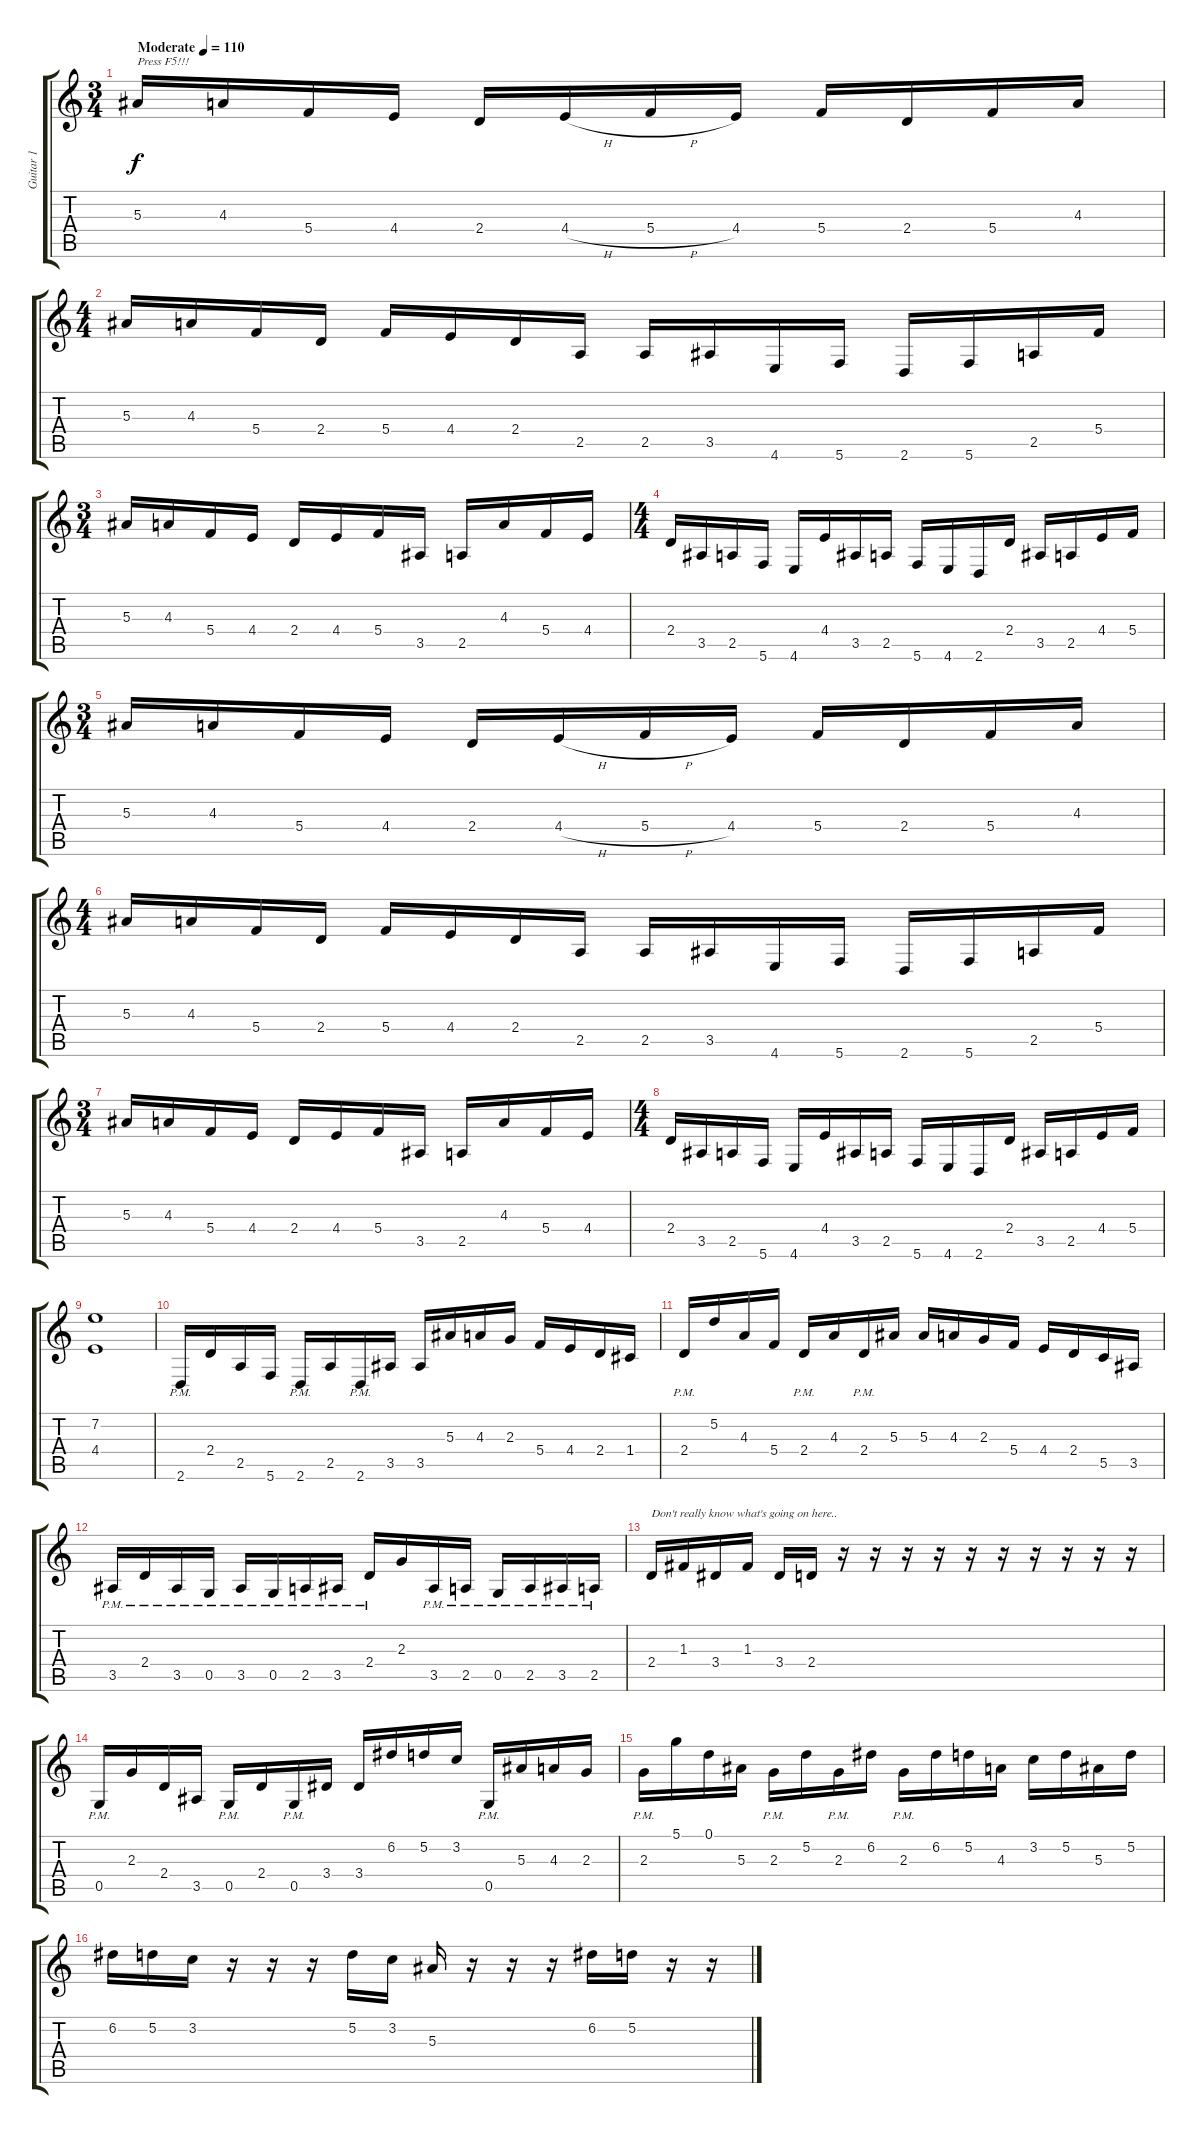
\track ("Guitar 1" "Guitar 1") {instrument overdrivenguitar}
\staff {score tabs}
\tuning (D4 A3 F3 C3 G2 C2) {hide}
\ts (3 4)
\tempo (110 "Moderate")
\clef g2
\ks c
5.3.16{txt "Press F5!!!" dy f instrument overdrivenguitar} 4.3.16 5.4.16 4.4.16 2.4.16 4.4{h}.16 5.4{h}.16 4.4.16 5.4.16 2.4.16 5.4.16 4.3.16 |
\ts (4 4)
5.3.16 4.3.16 5.4.16 2.4.16 5.4.16 4.4.16 2.4.16 2.5.16 2.5.16 3.5.16 4.6.16 5.6.16 2.6.16 5.6.16 2.5.16 5.4.16 |
\ts (3 4)
5.3.16 4.3.16 5.4.16 4.4.16 2.4.16 4.4.16 5.4.16 3.5.16 2.5.16 4.3.16 5.4.16 4.4.16 |
\ts (4 4)
2.4.16 3.5.16 2.5.16 5.6.16 4.6.16 4.4.16 3.5.16 2.5.16 5.6.16 4.6.16 2.6.16 2.4.16 3.5.16 2.5.16 4.4.16 5.4.16 |
\ts (3 4)
5.3.16 4.3.16 5.4.16 4.4.16 2.4.16 4.4{h}.16 5.4{h}.16 4.4.16 5.4.16 2.4.16 5.4.16 4.3.16 |
\ts (4 4)
5.3.16 4.3.16 5.4.16 2.4.16 5.4.16 4.4.16 2.4.16 2.5.16 2.5.16 3.5.16 4.6.16 5.6.16 2.6.16 5.6.16 2.5.16 5.4.16 |
\ts (3 4)
5.3.16 4.3.16 5.4.16 4.4.16 2.4.16 4.4.16 5.4.16 3.5.16 2.5.16 4.3.16 5.4.16 4.4.16 |
\ts (4 4)
2.4.16 3.5.16 2.5.16 5.6.16 4.6.16 4.4.16 3.5.16 2.5.16 5.6.16 4.6.16 2.6.16 2.4.16 3.5.16 2.5.16 4.4.16 5.4.16 |
(7.2 4.4).1 |
2.6{pm}.16 2.4.16 2.5.16 5.6.16 2.6{pm}.16 2.5.16 2.6{pm}.16 3.5.16 3.5.16 5.3.16 4.3.16 2.3.16 5.4.16 4.4.16 2.4.16 1.4.16 |
2.4{pm}.16 5.2.16 4.3.16 5.4.16 2.4{pm}.16 4.3.16 2.4{pm}.16 5.3.16 5.3.16 4.3.16 2.3.16 5.4.16 4.4.16 2.4.16 5.5.16 3.5.16 |
3.5{pm}.16 2.4{pm}.16 3.5{pm}.16 0.5{pm}.16 3.5{pm}.16 0.5{pm}.16 2.5{pm}.16 3.5{pm}.16 2.4{pm}.16 2.3.16 3.5{pm}.16 2.5{pm}.16 0.5{pm}.16 2.5{pm}.16 3.5{pm}.16 2.5{pm}.16 |
2.4.16{txt "Don't really know what's going on here.."} 1.3.16 3.4.16 1.3.16 3.4.16 2.4.16 r.16 r.16 r.16 r.16 r.16 r.16 r.16 r.16 r.16 r.16 |
0.5{pm}.16 2.3.16 2.4.16 3.5.16 0.5{pm}.16 2.4.16 0.5{pm}.16 3.4.16 3.4.16 6.2.16 5.2.16 3.2.16 0.5{pm}.16 5.3.16 4.3.16 2.3.16 |
2.3{pm}.16 5.1.16 0.1.16 5.3.16 2.3{pm}.16 5.2.16 2.3{pm}.16 6.2.16 2.3{pm}.16 6.2.16 5.2.16 4.3.16 3.2.16 5.2.16 5.3.16 5.2.16 |
6.2.16 5.2.16 3.2.16 r.16 r.16 r.16 5.2.16 3.2.16 5.3.16 r.16 r.16 r.16 6.2.16 5.2.16 r.16 r.16
